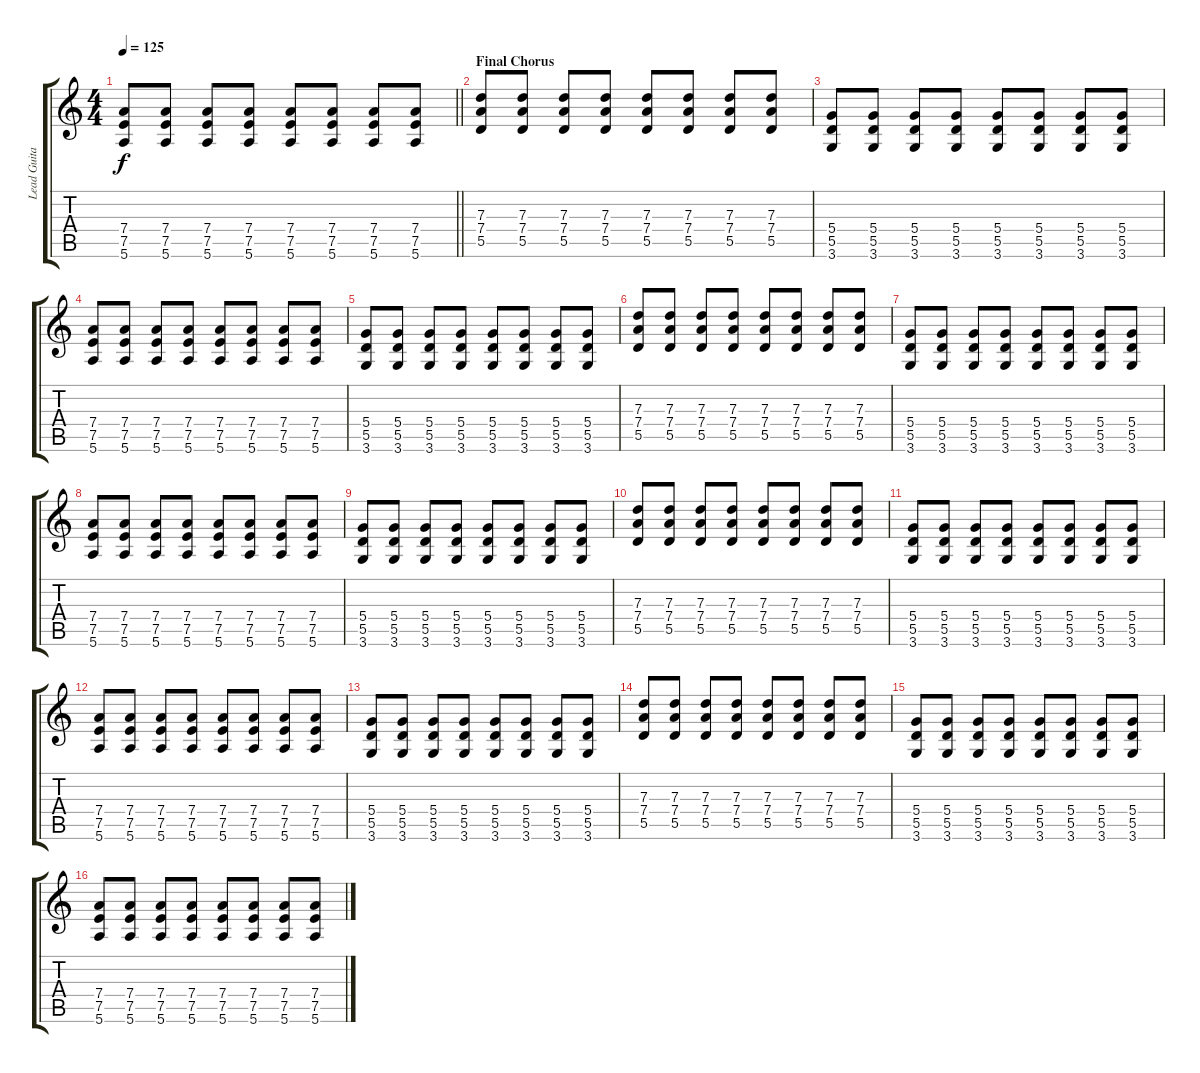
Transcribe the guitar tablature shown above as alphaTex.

\track ("Lead Guitar " "Lead Guita") {instrument acousticguitarsteel}
\staff {score tabs}
\tuning (E4 B3 G3 D3 A2 E2) {hide}
\ts (4 4)
\tempo 125
\clef g2
\barLineRight lightlight
\ks c
(7.4 7.5 5.6).8{dy f} (7.4 7.5 5.6).8 (7.4 7.5 5.6).8 (7.4 7.5 5.6).8 (7.4 7.5 5.6).8 (7.4 7.5 5.6).8 (7.4 7.5 5.6).8 (7.4 7.5 5.6).8 |
\section ("" "Final Chorus")
(7.3 7.4 5.5).8 (7.3 7.4 5.5).8 (7.3 7.4 5.5).8 (7.3 7.4 5.5).8 (7.3 7.4 5.5).8 (7.3 7.4 5.5).8 (7.3 7.4 5.5).8 (7.3 7.4 5.5).8 |
(5.4 5.5 3.6).8 (5.4 5.5 3.6).8 (5.4 5.5 3.6).8 (5.4 5.5 3.6).8 (5.4 5.5 3.6).8 (5.4 5.5 3.6).8 (5.4 5.5 3.6).8 (5.4 5.5 3.6).8 |
(7.4 7.5 5.6).8 (7.4 7.5 5.6).8 (7.4 7.5 5.6).8 (7.4 7.5 5.6).8 (7.4 7.5 5.6).8 (7.4 7.5 5.6).8 (7.4 7.5 5.6).8 (7.4 7.5 5.6).8 |
(5.4 5.5 3.6).8 (5.4 5.5 3.6).8 (5.4 5.5 3.6).8 (5.4 5.5 3.6).8 (5.4 5.5 3.6).8 (5.4 5.5 3.6).8 (5.4 5.5 3.6).8 (5.4 5.5 3.6).8 |
(7.3 7.4 5.5).8 (7.3 7.4 5.5).8 (7.3 7.4 5.5).8 (7.3 7.4 5.5).8 (7.3 7.4 5.5).8 (7.3 7.4 5.5).8 (7.3 7.4 5.5).8 (7.3 7.4 5.5).8 |
(5.4 5.5 3.6).8 (5.4 5.5 3.6).8 (5.4 5.5 3.6).8 (5.4 5.5 3.6).8 (5.4 5.5 3.6).8 (5.4 5.5 3.6).8 (5.4 5.5 3.6).8 (5.4 5.5 3.6).8 |
(7.4 7.5 5.6).8 (7.4 7.5 5.6).8 (7.4 7.5 5.6).8 (7.4 7.5 5.6).8 (7.4 7.5 5.6).8 (7.4 7.5 5.6).8 (7.4 7.5 5.6).8 (7.4 7.5 5.6).8 |
(5.4 5.5 3.6).8 (5.4 5.5 3.6).8 (5.4 5.5 3.6).8 (5.4 5.5 3.6).8 (5.4 5.5 3.6).8 (5.4 5.5 3.6).8 (5.4 5.5 3.6).8 (5.4 5.5 3.6).8 |
(7.3 7.4 5.5).8 (7.3 7.4 5.5).8 (7.3 7.4 5.5).8 (7.3 7.4 5.5).8 (7.3 7.4 5.5).8 (7.3 7.4 5.5).8 (7.3 7.4 5.5).8 (7.3 7.4 5.5).8 |
(5.4 5.5 3.6).8 (5.4 5.5 3.6).8 (5.4 5.5 3.6).8 (5.4 5.5 3.6).8 (5.4 5.5 3.6).8 (5.4 5.5 3.6).8 (5.4 5.5 3.6).8 (5.4 5.5 3.6).8 |
(7.4 7.5 5.6).8 (7.4 7.5 5.6).8 (7.4 7.5 5.6).8 (7.4 7.5 5.6).8 (7.4 7.5 5.6).8 (7.4 7.5 5.6).8 (7.4 7.5 5.6).8 (7.4 7.5 5.6).8 |
(5.4 5.5 3.6).8 (5.4 5.5 3.6).8 (5.4 5.5 3.6).8 (5.4 5.5 3.6).8 (5.4 5.5 3.6).8 (5.4 5.5 3.6).8 (5.4 5.5 3.6).8 (5.4 5.5 3.6).8 |
(7.3 7.4 5.5).8 (7.3 7.4 5.5).8 (7.3 7.4 5.5).8 (7.3 7.4 5.5).8 (7.3 7.4 5.5).8 (7.3 7.4 5.5).8 (7.3 7.4 5.5).8 (7.3 7.4 5.5).8 |
(5.4 5.5 3.6).8 (5.4 5.5 3.6).8 (5.4 5.5 3.6).8 (5.4 5.5 3.6).8 (5.4 5.5 3.6).8 (5.4 5.5 3.6).8 (5.4 5.5 3.6).8 (5.4 5.5 3.6).8 |
(7.4 7.5 5.6).8 (7.4 7.5 5.6).8 (7.4 7.5 5.6).8 (7.4 7.5 5.6).8 (7.4 7.5 5.6).8 (7.4 7.5 5.6).8 (7.4 7.5 5.6).8 (7.4 7.5 5.6).8
